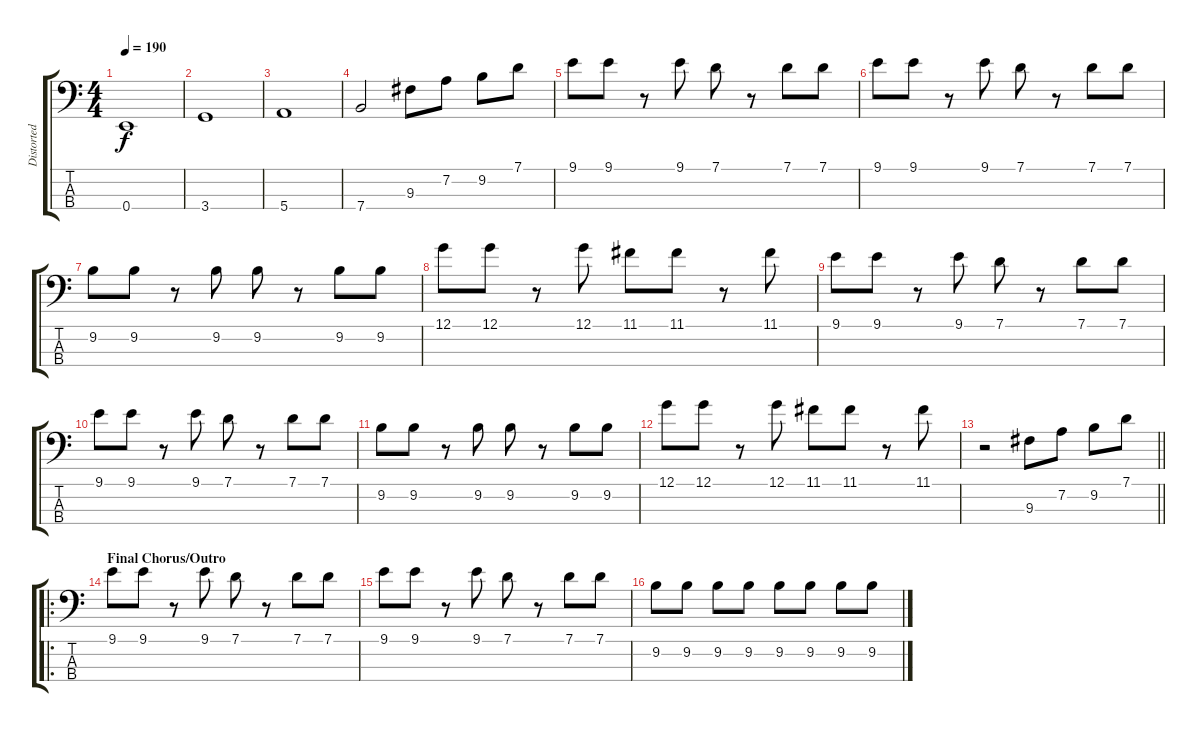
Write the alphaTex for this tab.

\track ("Distorted Bass" "Distorted ") {instrument electricbasspick}
\staff {score tabs}
\tuning (G2 D2 A1 E1) {hide}
\ts (4 4)
\tempo 190
\clef f4
\ks c
0.4.1{dy f} |
3.4.1 |
5.4.1 |
7.4.2 9.3.8 7.2.8 9.2.8 7.1.8 |
9.1.8 9.1.8 r.8 9.1.8 7.1.8 r.8 7.1.8 7.1.8 |
9.1.8 9.1.8 r.8 9.1.8 7.1.8 r.8 7.1.8 7.1.8 |
9.2.8 9.2.8 r.8 9.2.8 9.2.8 r.8 9.2.8 9.2.8 |
12.1.8 12.1.8 r.8 12.1.8 11.1.8 11.1.8 r.8 11.1.8 |
9.1.8 9.1.8 r.8 9.1.8 7.1.8 r.8 7.1.8 7.1.8 |
9.1.8 9.1.8 r.8 9.1.8 7.1.8 r.8 7.1.8 7.1.8 |
9.2.8 9.2.8 r.8 9.2.8 9.2.8 r.8 9.2.8 9.2.8 |
12.1.8 12.1.8 r.8 12.1.8 11.1.8 11.1.8 r.8 11.1.8 |
\barLineRight lightlight
r.2{instrument distortionguitar} 9.3.8 7.2.8 9.2.8 7.1.8 |
\ro
\section ("" "Final Chorus/Outro")
9.1.8 9.1.8 r.8 9.1.8 7.1.8 r.8 7.1.8 7.1.8 |
9.1.8 9.1.8 r.8 9.1.8 7.1.8 r.8 7.1.8 7.1.8 |
9.2.8 9.2.8 9.2.8 9.2.8 9.2.8 9.2.8 9.2.8 9.2.8
